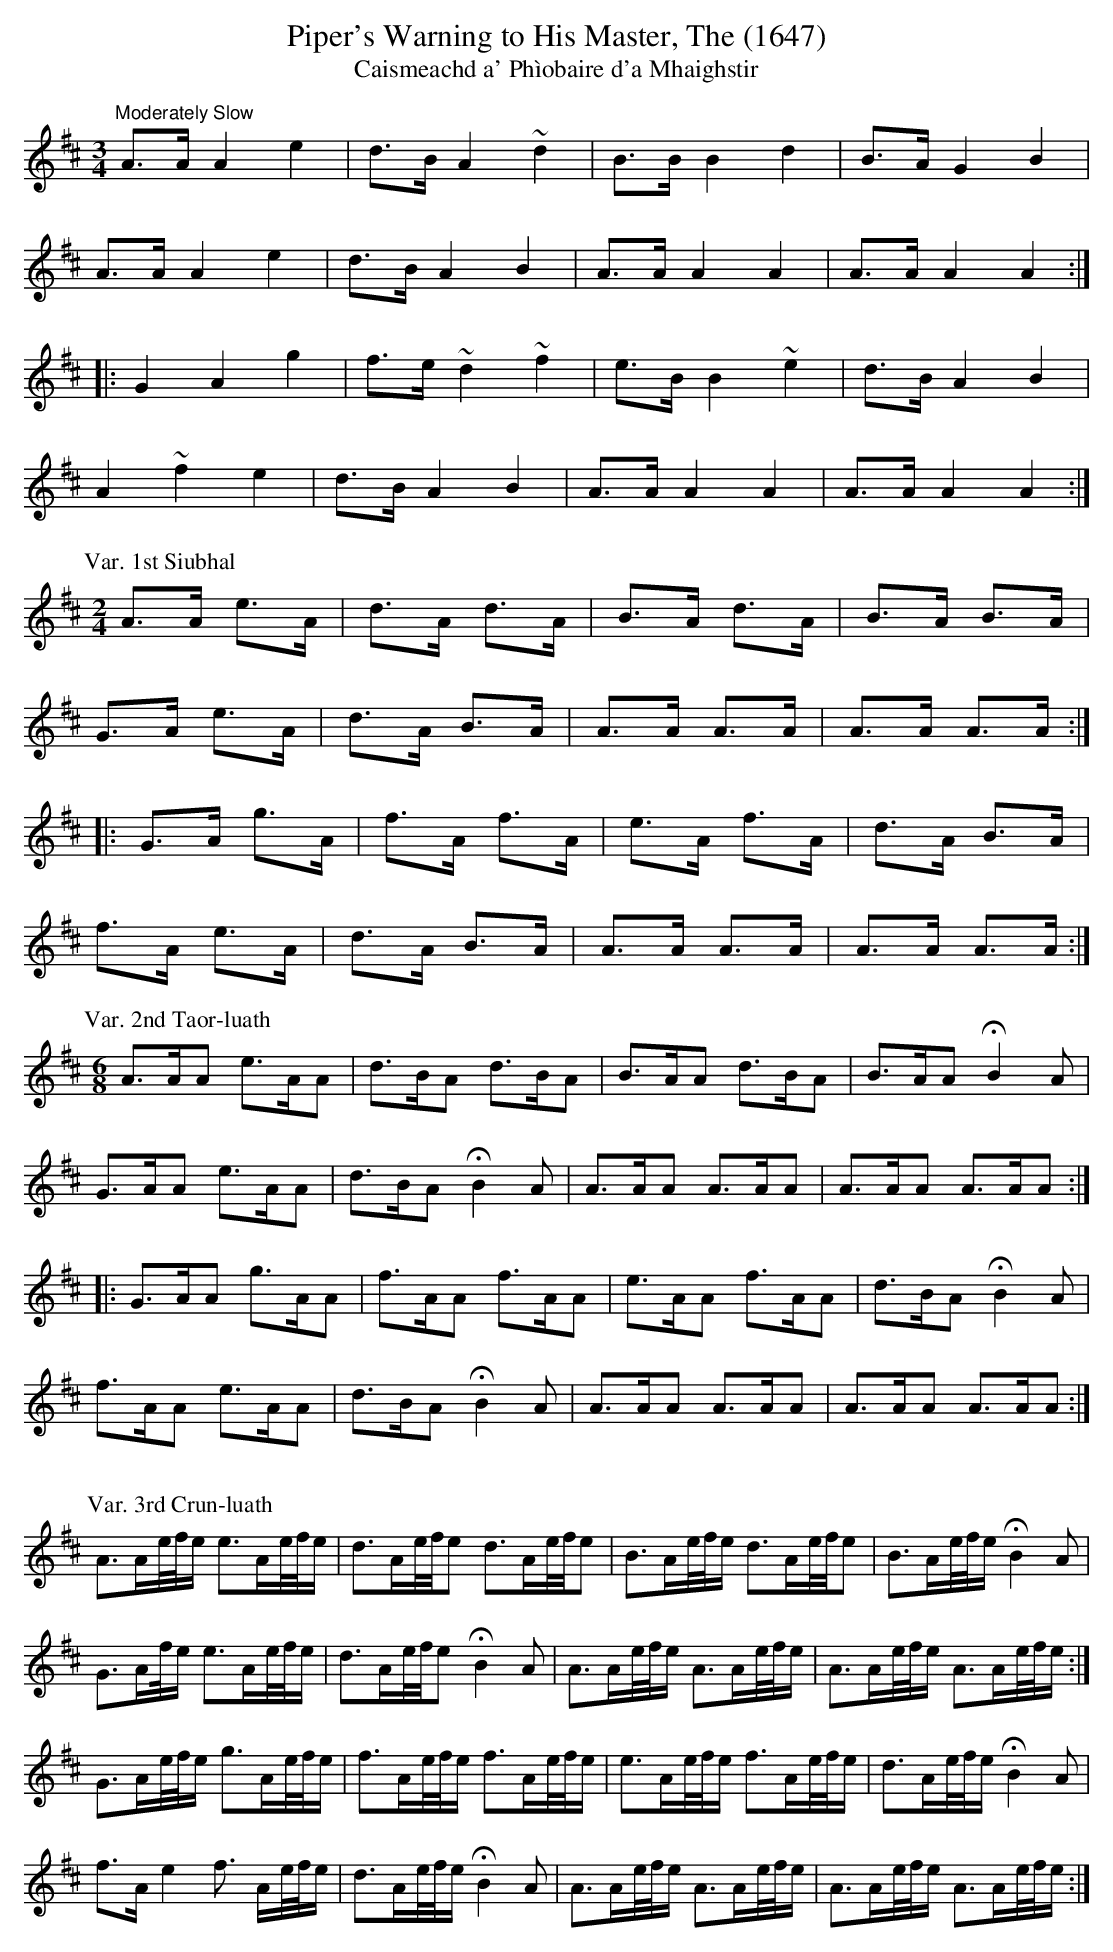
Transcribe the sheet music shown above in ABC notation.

X:1
T:Piper's Warning to His Master, The (1647)
T:Caismeachd a' Phìobaire d'a Mhaighstir
M:3/4
L:1/8
K:Amix
"Moderately Slow"A>A A2e2|d>B A2 ~d2|B>B B2 d2|B>A G2 B2|
A>A A2 e2|d>B A2 B2|A>A A2 A2|A>A A2 A2:|
|:G2A2g2|f>e ~d2~f2|e>B B2 ~e2|d>B A2 B2|
A2~f2e2|d>B A2 B2|A>A A2A2|A>A A2A2:|
P:Var. 1st Siubhal
M:2/4
L:1/8
A>A e>A|d>A d>A|B>A d>A|B>A B>A|
G>A e>A|d>A B>A|A>A A>A|A>A A>A:|
|:G>A g>A|f>A f>A|e>A f>A|d>A B>A|
f>A e>A|d>A B>A|A>A A>A|A>A A>A:|
P:Var. 2nd Taor-luath
M:6/8
L:1/8
A>AA e>AA|d>BA d>BA|B>AA d>BA|B>AA !fermata!B2A|
G>AA e>AA|d>BA !fermata!B2A|A>AA A>AA|A>AA A>AA:|
|:G>AA g>AA|f>AA f>AA|e>AA f>AA|d>BA !fermata!B2A|
f>AA e>AA|d>BA !fermata!B2A|A>AA A>AA|A>AA A>AA:|
P:Var. 3rd Crun-luath
A>Ae/4f/4e/ e>Ae/4f/4e/|d>Ae/4f/4e d>Ae/4f/4e|B>Ae/4f/4e/ d>Ae/4f/4e|B>Ae/4f/4e/ !fermata!B2A|
G>Af/4e/ e>Ae/4f/4e/|d>Ae/4f/4e !fermata!B2A|A>Ae/4f/4e/ A>Ae/4f/4e/|A>Ae/4f/4e/ A>Ae/4f/4e/:|
G>Ae/4f/4e/ g>Ae/4/f/4e/|f>Ae/4f/4e/ f>Ae/4f/4e/|e>Ae/4f/4e/ f>Ae/4f/4e/|d>Ae/4f/4e/ !fermata!B2A|
f>Ae4/f/44/ 4>Ae/4f/4e/|d>Ae/4f/4e/ !fermata!B2A|A>Ae/4f/4e/ A>Ae/4f/4e/|A>Ae/4f/4e/ A>Ae/4f/4e/:|]
